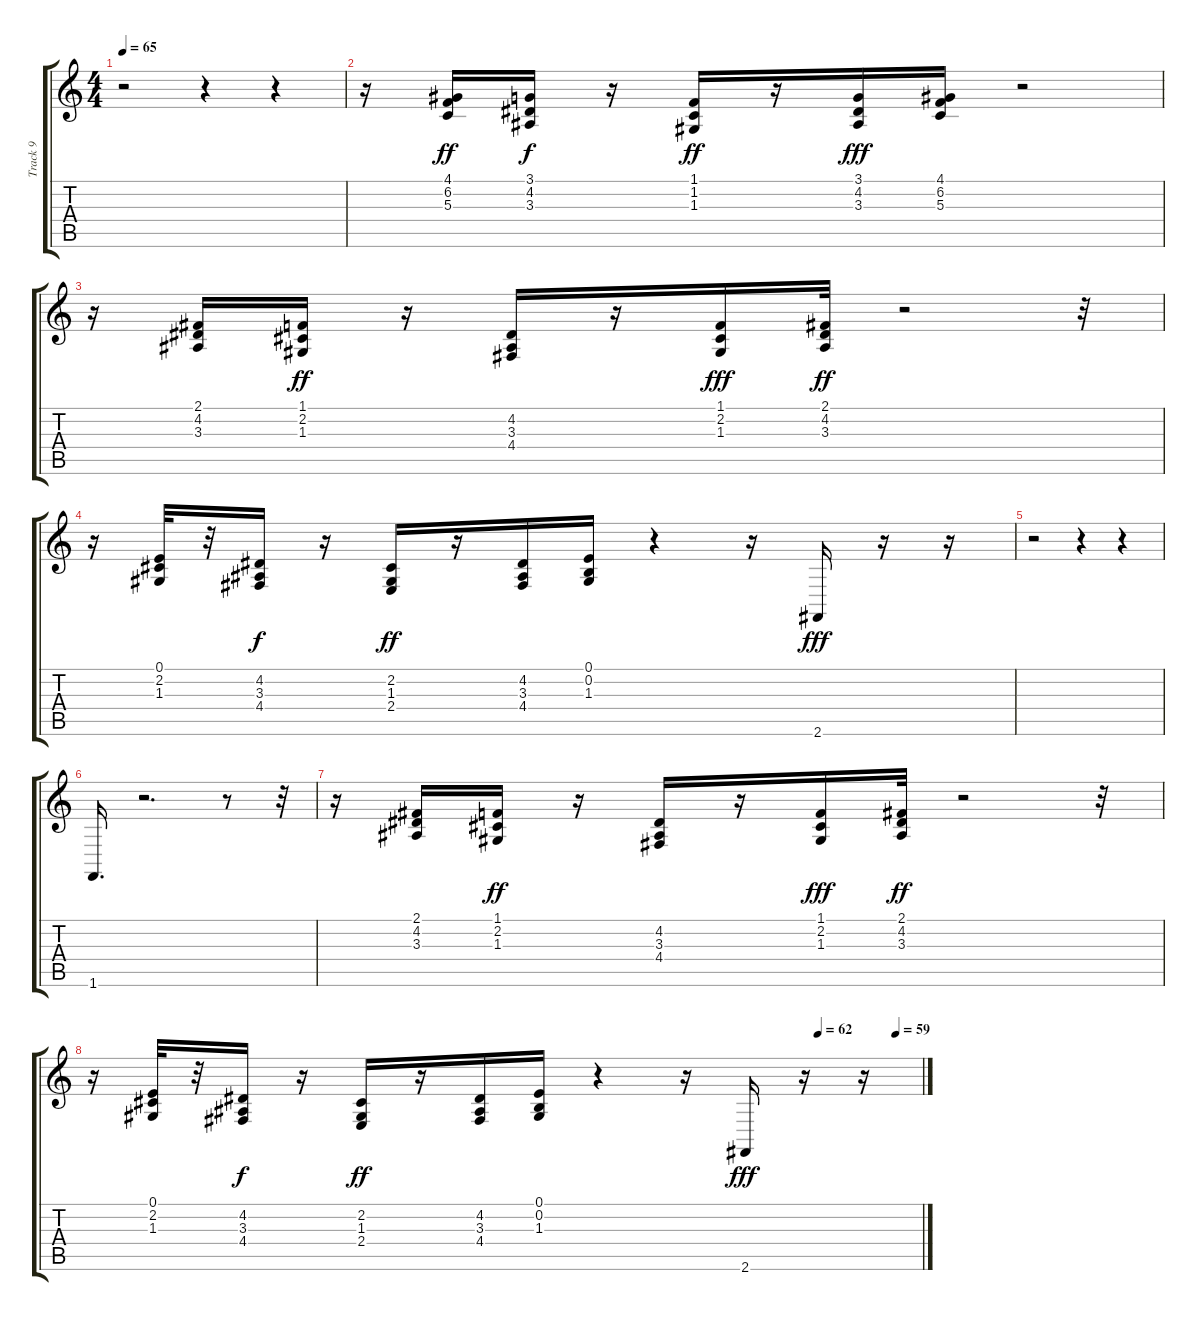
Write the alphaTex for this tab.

\track ("Track 9" "Track 9") {instrument trombone}
\staff {score tabs}
\tuning (E4 B3 G3 D3 A2 E2) {hide}
\ts (4 4)
\tempo 65
\clef g2
\ks c
r.2{dy fff} r.4 r.4 |
r.16 (4.1 6.2 5.3).16{dy ff} (3.1 4.2 3.3).16{dy f} r.16 (1.1 1.2 1.3).16{dy ff} r.16 (3.1 4.2 3.3).16{dy fff} (4.1 6.2 5.3).16 r.2 |
r.16 (2.1 4.2 3.3).16 (1.1 2.2 1.3).16{dy ff} r.16 (4.2 3.3 4.4).16 r.16 (1.1 2.2 1.3).16{dy fff} (2.1 4.2 3.3).32{dy ff} r.2 r.32 |
r.16 (0.1 2.2 1.3).32 r.32 (4.2 3.3 4.4).16{dy f} r.16 (2.2 1.3 2.4).16{dy ff} r.16 (4.2 3.3 4.4).16 (0.1 0.2 1.3).16 r.4 r.16 2.6.16{dy fff} r.16 r.16 |
r.2 r.4 r.4 |
1.6.16{d} r.2{d} r.8 r.32 |
r.16 (2.1 4.2 3.3).16 (1.1 2.2 1.3).16{dy ff} r.16 (4.2 3.3 4.4).16 r.16 (1.1 2.2 1.3).16{dy fff} (2.1 4.2 3.3).32{dy ff} r.2 r.32 |
\tempo (62 0.875)
\tempo (59 0.96875)
r.16 (0.1 2.2 1.3).32 r.32 (4.2 3.3 4.4).16{dy f} r.16 (2.2 1.3 2.4).16{dy ff} r.16 (4.2 3.3 4.4).16 (0.1 0.2 1.3).16 r.4 r.16 2.6.16{dy fff} r.16 r.16
